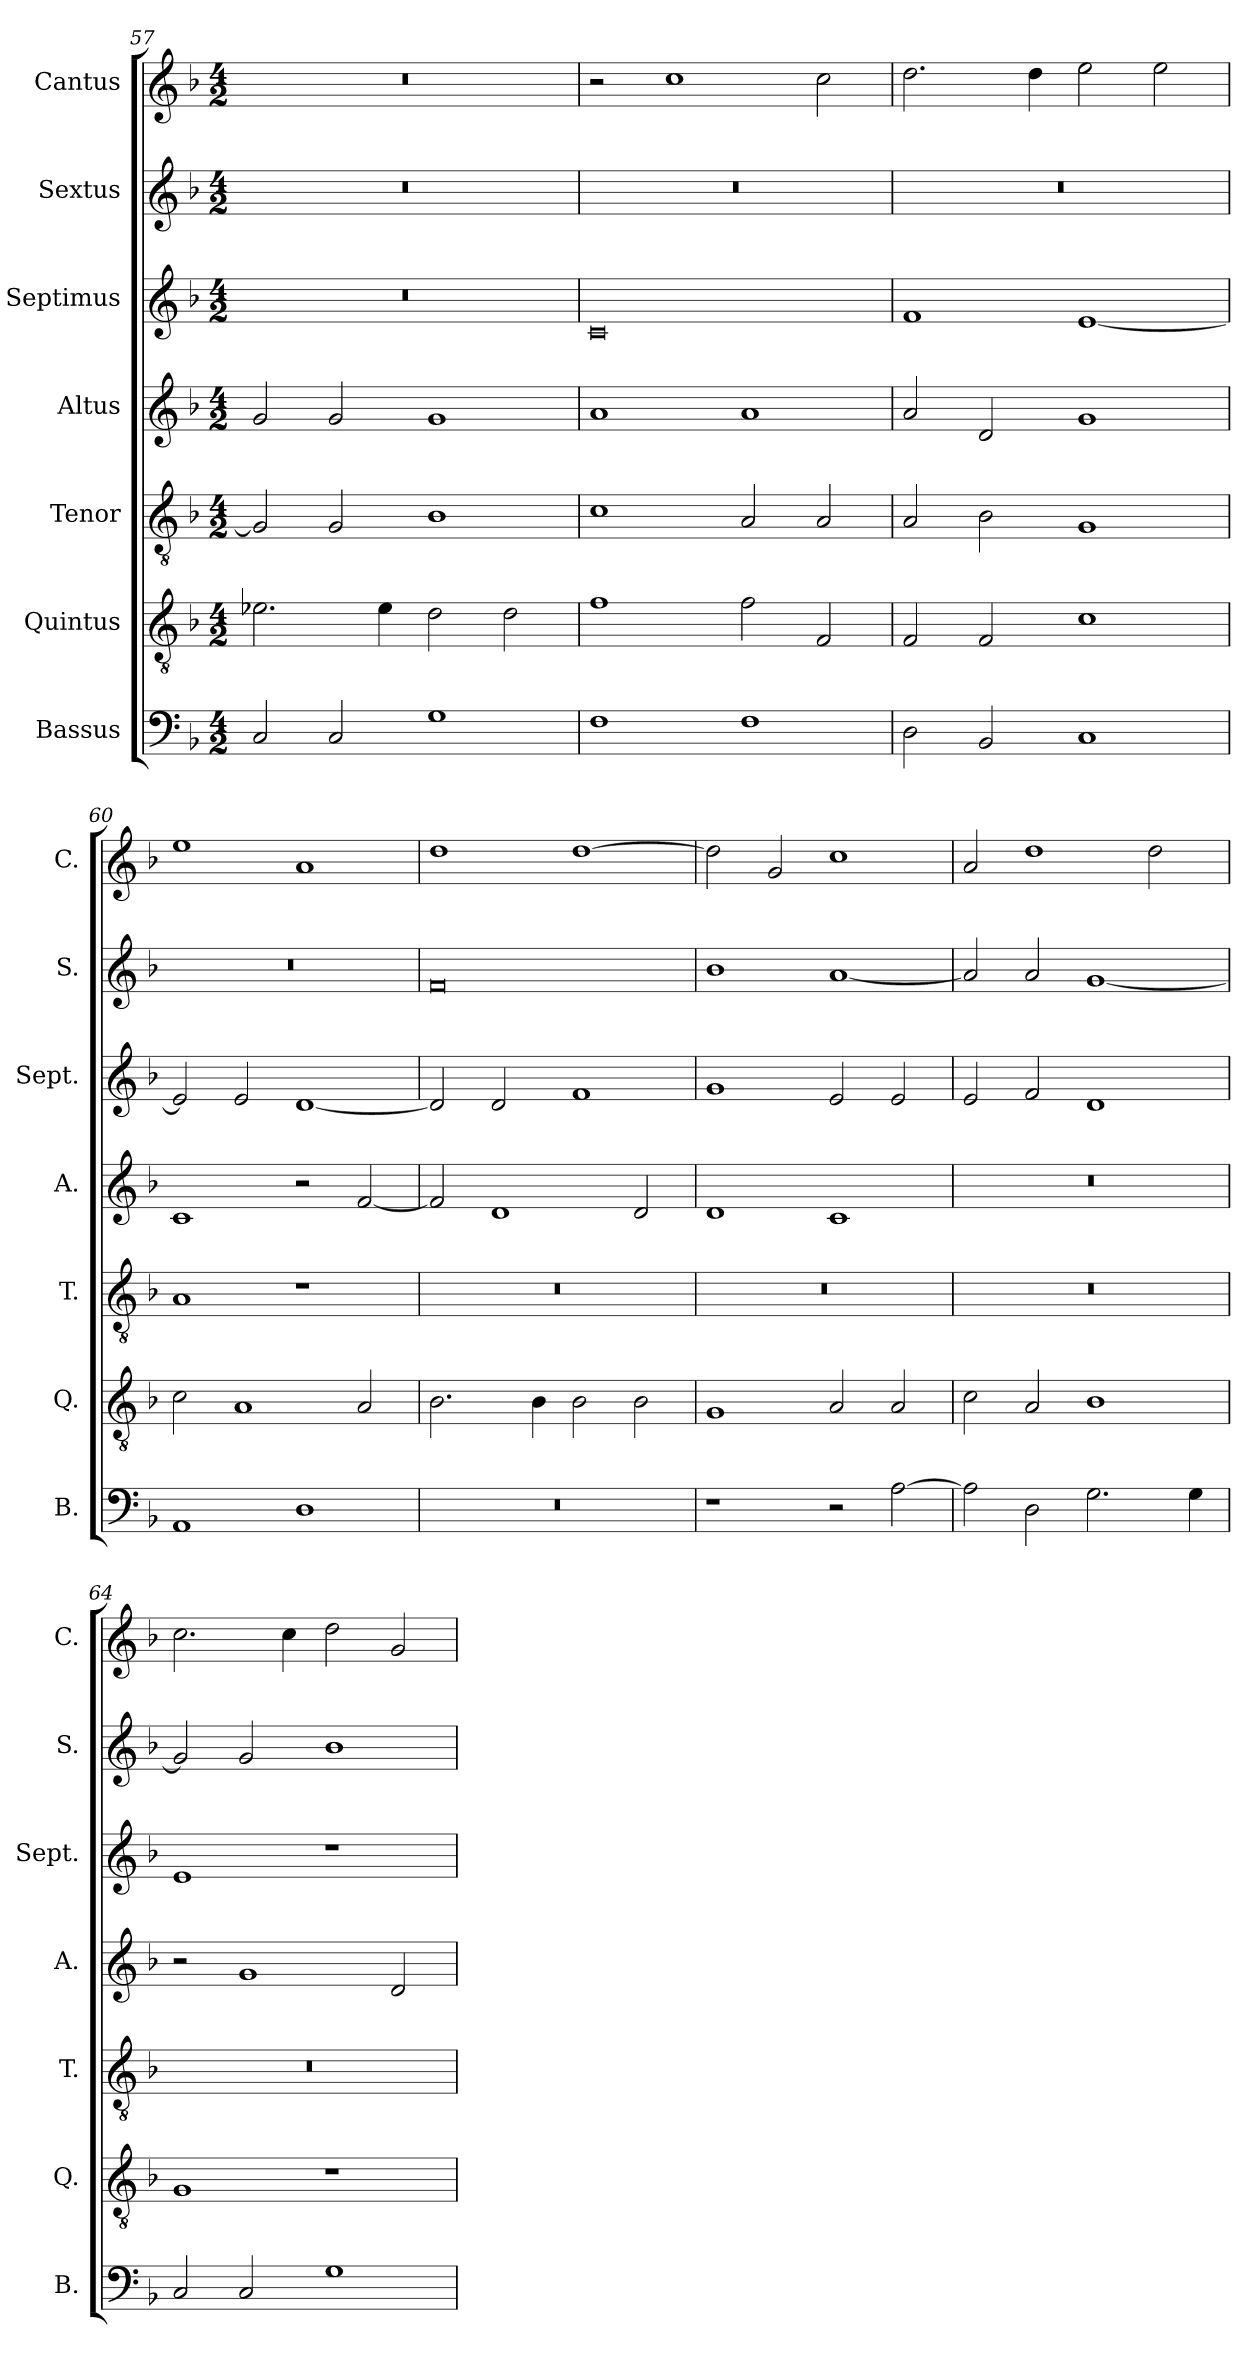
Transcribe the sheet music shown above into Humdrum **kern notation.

**kern	**kern	**kern	**kern	**kern	**kern	**kern
*part7	*part6	*part5	*part4	*part3	*part2	*part1
*staff7	*staff6	*staff5	*staff4	*staff3	*staff2	*staff1
*I"Bassus	*I"Quintus	*I"Tenor	*I"Altus	*I"Septimus	*I"Sextus	*I"Cantus
*I'B.	*I'Q.	*I'T.	*I'A.	*I'Sept.	*I'S.	*I'C.
*clefF4	*clefGv2	*clefGv2	*clefG2	*clefG2	*clefG2	*clefG2
*k[b-]	*k[b-]	*k[b-]	*k[b-]	*k[b-]	*k[b-]	*k[b-]
*F:	*F:	*F:	*F:	*F:	*F:	*F:
*M4/2	*M4/2	*M4/2	*M4/2	*M4/2	*M4/2	*M4/2
=57	=57	=57	=57	=57	=57	=57
2C/	2.e-X\	2G/]	2g/	0r	0r	0r
2C/	.	2G/	2g/	.	.	.
.	4e-\	.	.	.	.	.
1G	2d\	1B-	1g	.	.	.
.	2d\	.	.	.	.	.
=58	=58	=58	=58	=58	=58	=58
1F	1f	1c	1a	0c	0r	2r
.	.	.	.	.	.	1cc
1F	2f\	2A/	1a	.	.	.
.	2F/	2A/	.	.	.	2cc\
=59	=59	=59	=59	=59	=59	=59
2D\	2F/	2A/	2a/	1f	0r	2.dd\
2BB-/	2F/	2B-\	2d/	.	.	.
.	.	.	.	.	.	4dd\
1C	1c	1G	1g	[1e	.	2ee\
.	.	.	.	.	.	2ee\
!!LO:PB:g=z
=60	=60	=60	=60	=60	=60	=60
1AA	2c\	1A	1c	2e/]	0r	1ee
.	1A	.	.	2e/	.	.
1D	.	1r	2r	[1d	.	1a
.	2A/	.	[2f/	.	.	.
=61	=61	=61	=61	=61	=61	=61
0r	2.B-\	0r	2f/]	2d/]	0f	1dd
.	.	.	1d	2d/	.	.
.	4B-\	.	.	.	.	.
.	2B-\	.	.	1f	.	[1dd
.	2B-\	.	2d/	.	.	.
=62	=62	=62	=62	=62	=62	=62
1r	1G	0r	1d	1g	1b-	2dd\]
.	.	.	.	.	.	2g/
2r	2A/	.	1c	2e/	[1a	1cc
[2A\	2A/	.	.	2e/	.	.
=63	=63	=63	=63	=63	=63	=63
2A\]	2c\	0r	0r	2e/	2a/]	2a/
2D\	2A/	.	.	2f/	2a/	1dd
2.G\	1B-	.	.	1d	[1g	.
.	.	.	.	.	.	2dd\
4G\	.	.	.	.	.	.
=64	=64	=64	=64	=64	=64	=64
2C/	1G	0r	2r	1e	2g/]	2.cc\
2C/	.	.	1g	.	2g/	.
.	.	.	.	.	.	4cc\
1G	1r	.	.	1r	1b-	2dd\
.	.	.	2d/	.	.	2g/
=	=	=	=	=	=	=
*-	*-	*-	*-	*-	*-	*-
